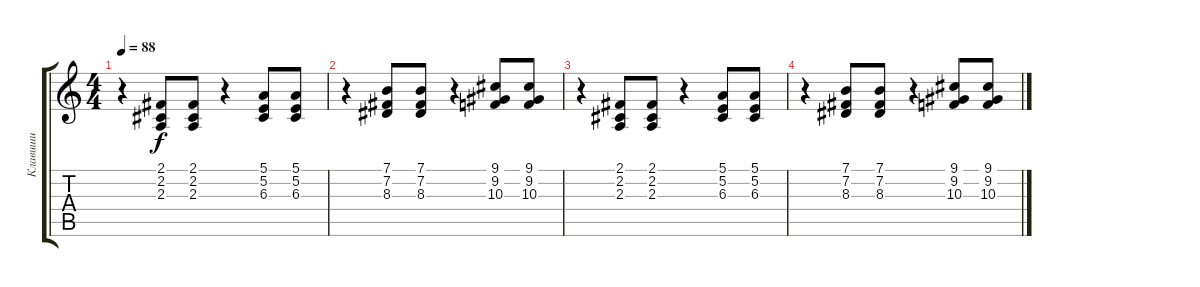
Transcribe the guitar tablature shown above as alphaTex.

\track ("Клавиши" "Клавиши") {instrument tangoaccordion}
\staff {score tabs}
\tuning (E4 B3 G3 D3 A2 E2) {hide}
\ts (4 4)
\tempo 88
\clef g2
\ks c
r.4{dy f} (2.1 2.2 2.3).8 (2.1 2.2 2.3).8 r.4 (5.1 5.2 6.3).8 (5.1 5.2 6.3).8 |
r.4 (7.1 7.2 8.3).8 (7.1 7.2 8.3).8 r.4 (9.1 9.2 10.3).8 (9.1 9.2 10.3).8 |
r.4 (2.1 2.2 2.3).8 (2.1 2.2 2.3).8 r.4 (5.1 5.2 6.3).8 (5.1 5.2 6.3).8 |
r.4 (7.1 7.2 8.3).8 (7.1 7.2 8.3).8 r.4 (9.1 9.2 10.3).8 (9.1 9.2 10.3).8
